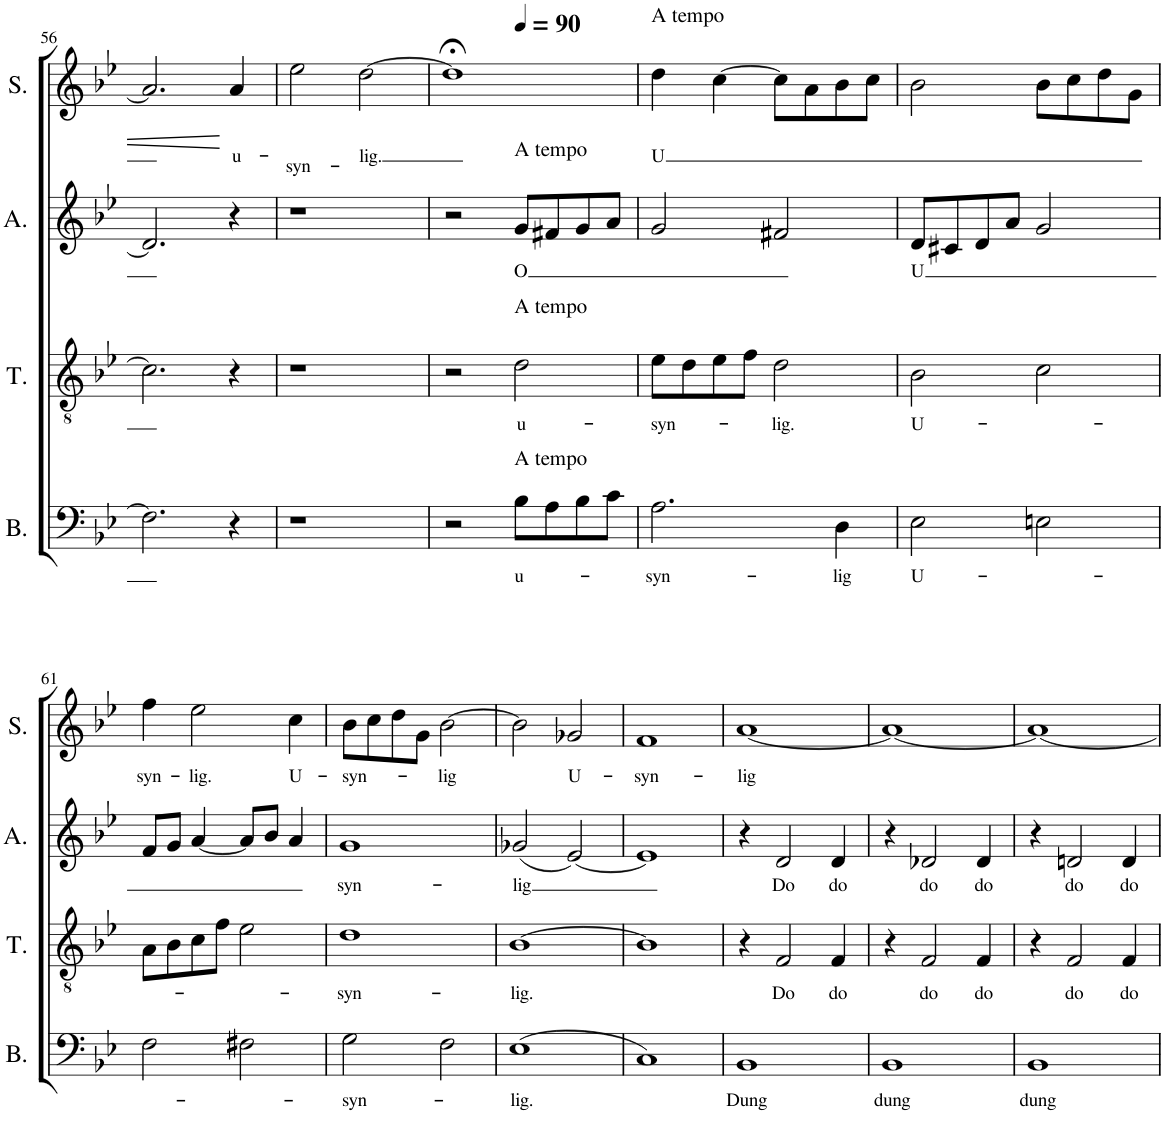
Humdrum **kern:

**kern	**text	**kern	**text	**kern	**text	**kern	**text
*part4	*part4	*part3	*part3	*part2	*part2	*part1	*part1
*staff4	*staff4	*staff3	*staff3	*staff2	*staff2	*staff1	*staff1
*I"Bass	*	*I"Tenor	*	*I"Alt	*	*I"Sopran	*
*I'B.	*	*I'T.	*	*I'A.	*	*I'S.	*
!!LO:PB:g=z
*clefF4	*	*clefGv2	*	*clefG2	*	*clefG2	*
*k[b-e-]	*	*k[b-e-]	*	*k[b-e-]	*	*k[b-e-]	*
*M4/4	*	*M4/4	*	*M4/4	*	*M4/4	*
=56	=56	=56	=56	=56	=56	=56	=56
2.F#\]	.	2.c\]	.	2.d/]	.	2.a/]	.
!	!	!	!	!	!	!	!LO:LY:b
4r	.	4r	.	4r	.	4a/	u-
=57	=57	=57	=57	=57	=57	=57	=57
!	!	!	!	!	!	!	!LO:LY:b
1r	.	1r	.	1r	.	2ee-\	-syn-
!	!	!	!	!	!	!	!LO:LY:b
.	.	.	.	.	.	[2dd\	-lig.
=58	=58	=58	=58	=58	=58	=58	=58
*	*	*	*	*	*	*^	*
2r	.	2r	.	2r	.	1dd;<]	2ryy	.
*	*	*	*	*	*	*MM90	*	*
!	!	!	!	!LO:TX:a:t=A tempo	!	!	!	!
!	!	!LO:TX:a:t=A tempo	!	!	!	!	!	!
!LO:TX:a:t=A tempo	!	!	!	!	!	!	!	!
!	!LO:LY:b	!	!LO:LY:b	!	!LO:LY:b	!	!	!
8B-\L	u-	2d\	u-	8g/L	O	.	2ryy	.
8A\	.	.	.	8f#X/	.	.	.	.
8B-\	.	.	.	8g/	.	.	.	.
8c\J	.	.	.	8a/J	.	.	.	.
=59	=59	=59	=59	=59	=59	=59	=59	=59
!	!	!	!	!	!	!LO:TX:a:t=A tempo	!	!
!	!LO:LY:b	!	!LO:LY:b	!	!	!	!	!LO:LY:b
*	*	*	*	*	*	*v	*v	*
2.A\	-syn-	8e-\L	-syn-	2g/	.	4dd\	-U
.	.	8d\	.	.	.	.	.
.	.	8e-\	.	.	.	[4cc\	.
.	.	8f\J	.	.	.	.	.
!	!	!	!LO:LY:b	!	!	!	!
.	.	2d\	-lig.	2f#X/	.	8cc\L]	.
.	.	.	.	.	.	8a\	.
!	!LO:LY:b	!	!	!	!	!	!
4D\	-lig	.	.	.	.	8b-\	.
.	.	.	.	.	.	8cc\J	.
=60	=60	=60	=60	=60	=60	=60	=60
!	!LO:LY:b	!	!LO:LY:b	!	!LO:LY:b	!	!
2E-\	U-	2B-\	U-	8d/L	U	2b-\	.
.	.	.	.	8c#X/	.	.	.
.	.	.	.	8d/	.	.	.
.	.	.	.	8a/J	.	.	.
2En\	.	2c\	.	2g/	.	8b-\L	.
.	.	.	.	.	.	8cc\	.
.	.	.	.	.	.	8dd\	.
.	.	.	.	.	.	8g\J	.
!!LO:LB:g=z
=61	=61	=61	=61	=61	=61	=61	=61
!	!	!	!	!	!	!	!LO:LY:b
2F\	.	8A\L	.	8f/L	.	4ff\	syn-
.	.	8B-\	.	8g/J	.	.	.
!	!	!	!	!	!	!	!LO:LY:b
.	.	8c\	.	[4a/	.	2ee-\	-lig.
.	.	8f\J	.	.	.	.	.
2F#X\	.	2e-\	.	8a/L]	.	.	.
.	.	.	.	8b-/J	.	.	.
!	!	!	!	!	!	!	!LO:LY:b
.	.	.	.	4a/	.	4cc\	U-
=62	=62	=62	=62	=62	=62	=62	=62
!	!LO:LY:b	!	!LO:LY:b	!	!LO:LY:b	!	!LO:LY:b
2G\	syn-	1d	-syn-	1g	syn-	8b-\L	-syn-
.	.	.	.	.	.	8cc\	.
.	.	.	.	.	.	8dd\	.
.	.	.	.	.	.	8g\J	.
!	!	!	!	!	!	!	!LO:LY:b
2F\	.	.	.	.	.	[2b-\	-lig
=63	=63	=63	=63	=63	=63	=63	=63
!	!LO:LY:b	!	!LO:LY:b	!	!LO:LY:b	!	!
(1E-	-lig.	[1B-	-lig.	(2g-X/	-lig	2b-\]	.
!	!	!	!	!	!	!	!LO:LY:b
.	.	.	.	[2e-/)	.	2g-X/	U-
=64	=64	=64	=64	=64	=64	=64	=64
!	!	!	!	!	!	!	!LO:LY:b
1C)	.	1B-]	.	1e-]	.	1f	-syn-
=65	=65	=65	=65	=65	=65	=65	=65
!	!LO:LY:b	!	!	!	!	!	!LO:LY:b
1BB-	Dung	4r	.	4r	.	[1a	-lig
!	!	!	!LO:LY:b	!	!LO:LY:b	!	!
.	.	2F/	Do	2d/	Do	.	.
!	!	!	!LO:LY:b	!	!LO:LY:b	!	!
.	.	4F/	do	4d/	do	.	.
=66	=66	=66	=66	=66	=66	=66	=66
!	!LO:LY:b	!	!	!	!	!	!
1BB-	dung	4r	.	4r	.	1a_	.
!	!	!	!LO:LY:b	!	!LO:LY:b	!	!
.	.	2F/	do	2d-X/	do	.	.
!	!	!	!LO:LY:b	!	!LO:LY:b	!	!
.	.	4F/	do	4d-/	do	.	.
=67	=67	=67	=67	=67	=67	=67	=67
!	!LO:LY:b	!	!	!	!	!	!
1BB-	dung	4r	.	4r	.	1a_	.
!	!	!	!LO:LY:b	!	!LO:LY:b	!	!
.	.	2F/	do	2dn/	do	.	.
!	!	!	!LO:LY:b	!	!LO:LY:b	!	!
.	.	4F/	do	4d/	do	.	.
=	=	=	=	=	=	=	=
*-	*-	*-	*-	*-	*-	*-	*-
